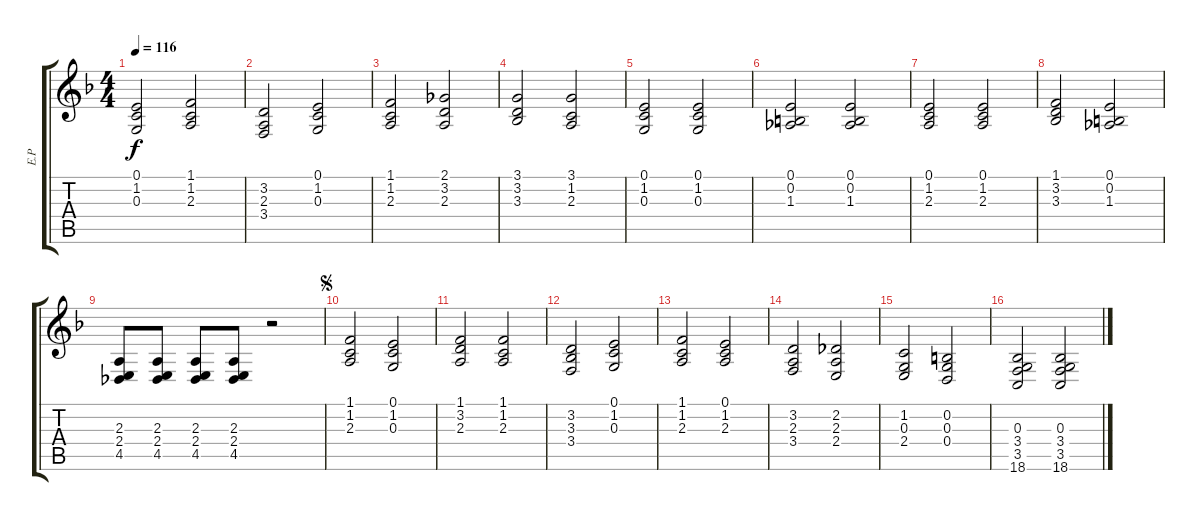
\track ("E.P" "E.P") {instrument electricgrandpiano}
\staff {score tabs}
\tuning (E4 B3 G3 D3 A2 E2) {hide}
\ts (4 4)
\tempo 116
\clef g2
\ks f
(0.1 1.2 0.3).2{dy f} (1.1 1.2 2.3).2 |
(3.2 2.3 3.4).2 (0.1 1.2 0.3).2 |
(1.1 1.2 2.3).2 (2.1 3.2 2.3).2 |
(3.1 3.2 3.3).2 (3.1 1.2 2.3).2 |
(0.1 1.2 0.3).2 (0.1 1.2 0.3).2 |
(0.1 0.2 1.3).2 (0.1 0.2 1.3).2 |
(0.1 1.2 2.3).2 (0.1 1.2 2.3).2 |
(1.1 3.2 3.3).2 (0.1 0.2 1.3).2 |
(2.3 2.4 4.5).8 (2.3 2.4 4.5).8 (2.3 2.4 4.5).8 (2.3 2.4 4.5).8 r.2 |
\jump segno
(1.1 1.2 2.3).2 (0.1 1.2 0.3).2 |
(1.1 3.2 2.3).2 (1.1 1.2 2.3).2 |
(3.2 3.3 3.4).2 (0.1 1.2 0.3).2 |
(1.1 1.2 2.3).2 (0.1 1.2 2.3).2 |
(3.2 2.3 3.4).2 (2.2 2.3 2.4).2 |
(1.2 0.3 2.4).2 (0.2 0.3 0.4).2 |
(0.3 3.4 3.5 18.6).2 (0.3 3.4 3.5 18.6).2
